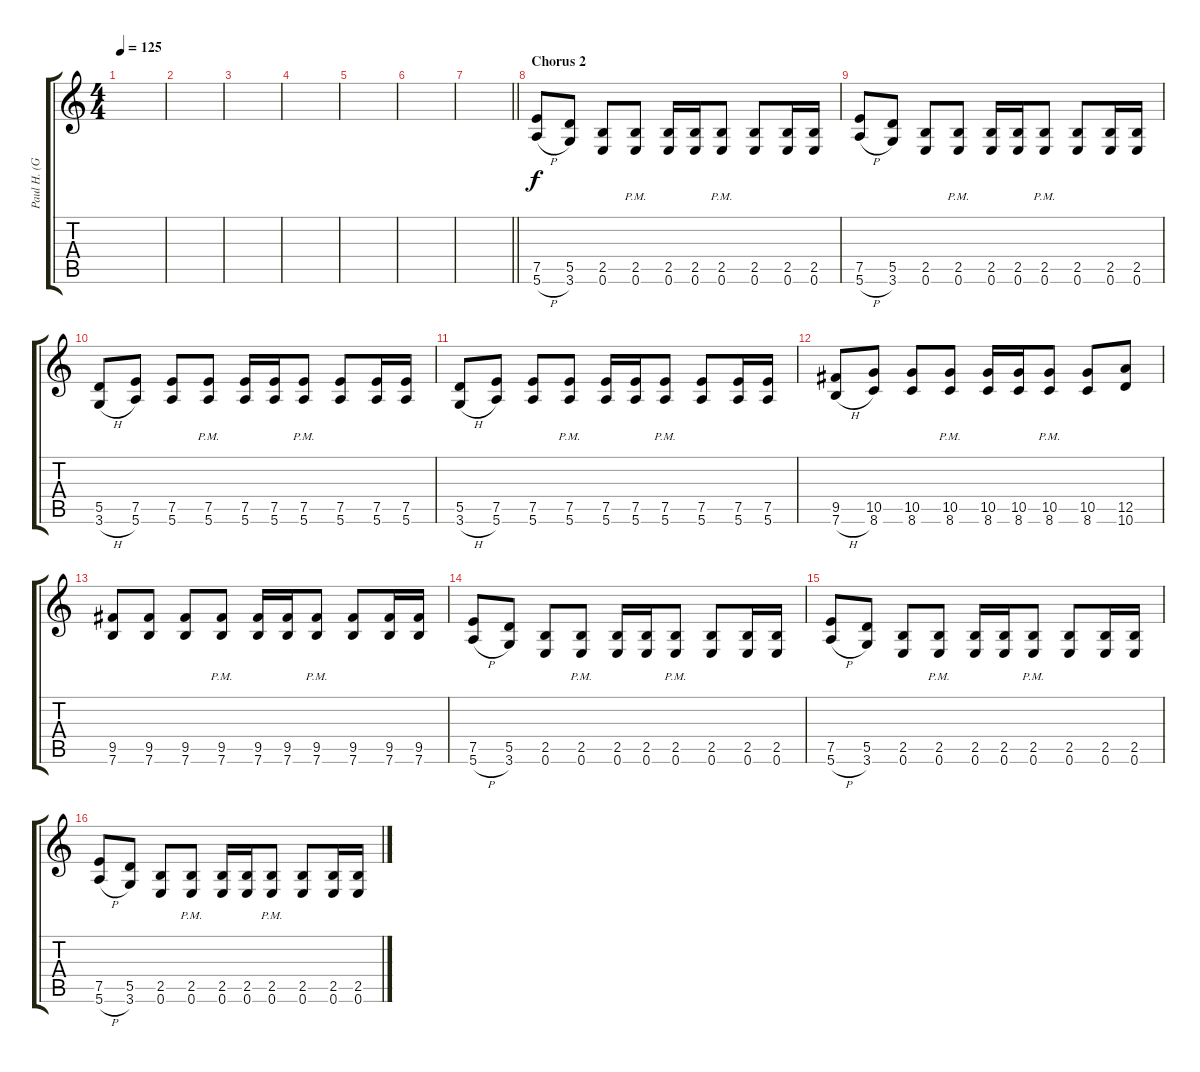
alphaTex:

\track ("Paul H. (Guitar)" "Paul H. (G") {instrument distortionguitar}
\staff {score tabs}
\tuning (E4 B3 G3 D3 A2 E2) {hide}
\ts (4 4)
\tempo 125
\clef g2
\ks c
|
|
|
|
|
|
\barLineRight lightlight
|
\section ("" "Chorus 2")
(7.5 5.6{h}).8 (5.5 3.6).8 (2.5 0.6).8 (2.5{pm} 0.6{pm}).8 (2.5 0.6).16 (2.5 0.6).16 (2.5{pm} 0.6{pm}).8 (2.5 0.6).8 (2.5 0.6).16 (2.5 0.6).16 |
(7.5 5.6{h}).8 (5.5 3.6).8 (2.5 0.6).8 (2.5{pm} 0.6{pm}).8 (2.5 0.6).16 (2.5 0.6).16 (2.5{pm} 0.6{pm}).8 (2.5 0.6).8 (2.5 0.6).16 (2.5 0.6).16 |
(5.5 3.6{h}).8 (7.5 5.6).8 (7.5 5.6).8 (7.5{pm} 5.6{pm}).8 (7.5 5.6).16 (7.5 5.6).16 (7.5{pm} 5.6{pm}).8 (7.5 5.6).8 (7.5 5.6).16 (7.5 5.6).16 |
(5.5 3.6{h}).8 (7.5 5.6).8 (7.5 5.6).8 (7.5{pm} 5.6{pm}).8 (7.5 5.6).16 (7.5 5.6).16 (7.5{pm} 5.6{pm}).8 (7.5 5.6).8 (7.5 5.6).16 (7.5 5.6).16 |
(9.5 7.6{h}).8 (10.5 8.6).8 (10.5 8.6).8 (10.5{pm} 8.6{pm}).8 (10.5 8.6).16 (10.5 8.6).16 (10.5{pm} 8.6{pm}).8 (10.5 8.6).8 (12.5 10.6).8 |
(9.5 7.6).8 (9.5 7.6).8 (9.5 7.6).8 (9.5{pm} 7.6{pm}).8 (9.5 7.6).16 (9.5 7.6).16 (9.5{pm} 7.6{pm}).8 (9.5 7.6).8 (9.5 7.6).16 (9.5 7.6).16 |
(7.5 5.6{h}).8 (5.5 3.6).8 (2.5 0.6).8 (2.5{pm} 0.6{pm}).8 (2.5 0.6).16 (2.5 0.6).16 (2.5{pm} 0.6{pm}).8 (2.5 0.6).8 (2.5 0.6).16 (2.5 0.6).16 |
(7.5 5.6{h}).8 (5.5 3.6).8 (2.5 0.6).8 (2.5{pm} 0.6{pm}).8 (2.5 0.6).16 (2.5 0.6).16 (2.5{pm} 0.6{pm}).8 (2.5 0.6).8 (2.5 0.6).16 (2.5 0.6).16 |
(7.5 5.6{h}).8 (5.5 3.6).8 (2.5 0.6).8 (2.5{pm} 0.6{pm}).8 (2.5 0.6).16 (2.5 0.6).16 (2.5{pm} 0.6{pm}).8 (2.5 0.6).8 (2.5 0.6).16 (2.5 0.6).16
